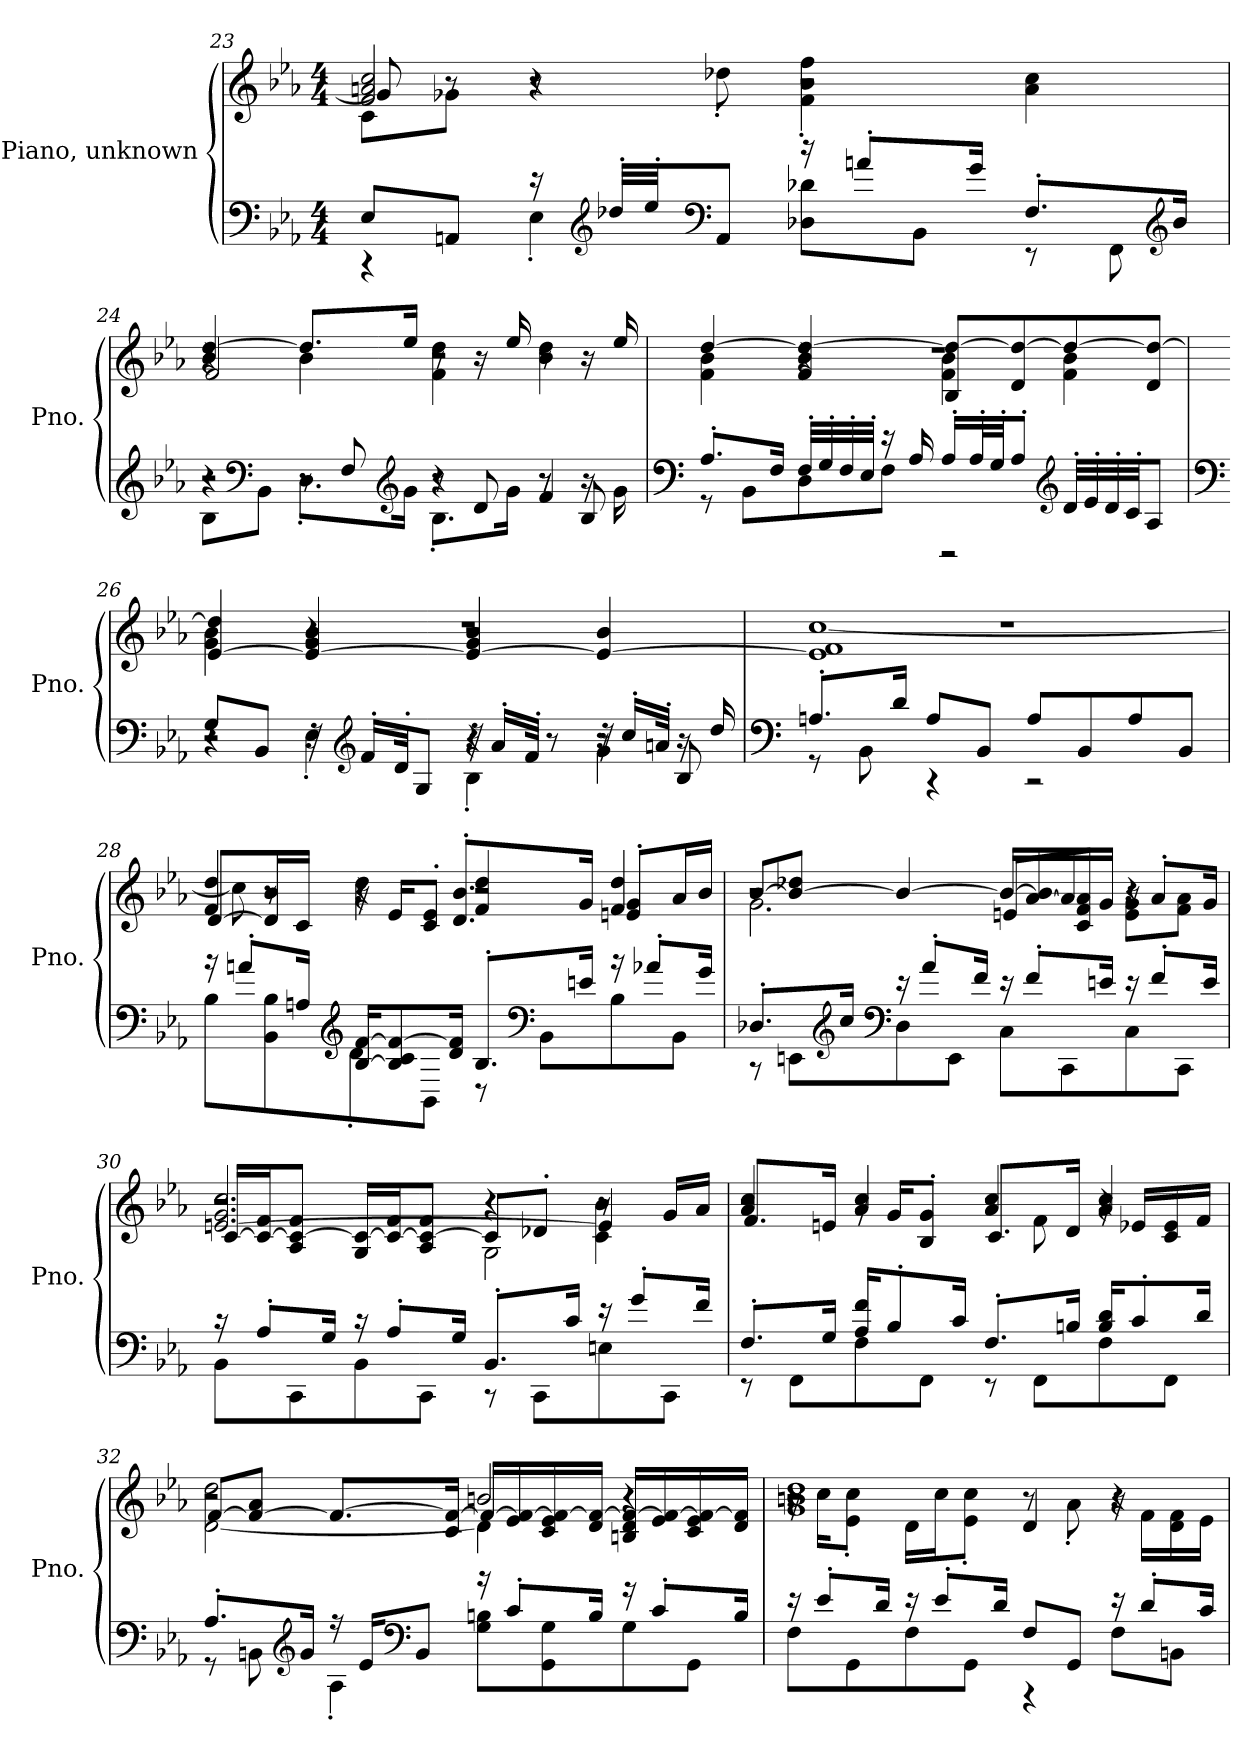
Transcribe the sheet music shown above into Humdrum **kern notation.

**kern	**kern
*part1	*part1
*staff2	*staff1
*I"Piano, unknown	*
*I'Pno.	*
!!LO:LB:g=z
*clefF4	*clefG2
*k[b-e-a-]	*k[b-e-a-]
*M4/4	*M4/4
=23	=23
*^	*^
*	*	*	*^
8E-/L	4r	2f/ 2an/ 2cc/	8c\L	8g-/]
8AAn/J	.	.	8g-X\J	8r
16r	4E-'\	.	8r	4r
*clefG2	*	*	*	*
32dd-X'/LLL	.	.	.	.
32ee-'/JJ	.	.	.	.
*clefF4	*	*	*	*
8AA/J	.	.	8dd-X'\	.
16r	8D-X\ 8d-X\L	2r	4f\' 4b-\' 4ff\'	2r
8an'/L	.	.	.	.
.	8BB-\J	.	.	.
16g/Jk	.	.	.	.
8.F'/L	8r	.	4a\ 4cc\	.
.	8FF\	.	.	.
*clefG2	*	*	*	*
16b-/Jk	.	.	.	.
=24	=24	=24	=24	=24
*	*^	*	*	*
4r	8B-\L	2r	4b-/ [4dd/	4r	2f/
*clefF4	*	*	*	*	*
.	8BB-\J	.	.	.	.
8r	8.D'\L	.	8.dd/L]	4b-\	.
8F/	.	.	.	.	.
*clefG2	*	*	*	*	*
.	16g\Jk	.	16ee-/Jk	.	.
8r	8.B-'\L	4r	8r	4f\ 4dd\	2r
8d/	.	.	16r	.	.
.	16g\Jk	.	16ee-/	.	.
4f/	8r	8r	8r	4b-\ 4dd\	.
.	16r	8B-/	16r	.	.
.	16g\	.	16ee-/	.	.
*v	*v	*v	*	*	*
!!LO:LB:g=z	!!	!!
=25	=25	=25	=25
*clefF4	*	*	*
*^	*	*	*
8.A-'/L	8r	1r	4f\ 4b-\	[4dd/
.	8BB-\L	.	.	.
16F/Jk	.	.	.	.
32F'/LLL	8D\	.	4r	4f/ 4b-/ 4dd/_
32G'/	.	.	.	.
32F'/	.	.	.	.
32E-'/JJJ	.	.	.	.
16r	8F\J	.	.	.
16A-/	.	.	.	.
16A-'/LL	2r	.	4f\ 4b-\	8B-/ 8dd/_L
32A-'/L	.	.	.	.
32G'/JJ	.	.	.	.
8A-'/J	.	.	.	8d/ 8dd/_
*clefG2	*	*	*	*
32d'/LLL	.	.	4f\ 4b-\	8dd/_
32e-'/	.	.	.	.
32d'/	.	.	.	.
32c'/JJ	.	.	.	.
8A-/J	.	.	.	8d/ 8dd/_J
*v	*v	*	*	*
=26	=26	=26	=26
*clefF4	*	*	*
*^	*	*	*
*	*^	*	*	*
8G/L	4r	2r	1r	4g\ 4b-\	[4e-/ 4dd/]
8BB-/J	.	.	.	.	.
32r	4E-'\	.	.	4r	4e-/_ 4g/ 4b-/
*clefG2	*	*	*	*	*
16f'/LL	.	.	.	.	.
32d'/JK	.	.	.	.	.
8G/J	.	.	.	.	.
32r	4B-'\	4r	.	2r	4e-/_ 4g/ 4b-/
16a-'/LL	.	.	.	.	.
32f'/JJk	.	.	.	.	.
8r	.	.	.	.	.
32r	4g\	8r	.	.	4e-/_ 4b-/
16cc'/LL	.	.	.	.	.
32an'/JJk	.	.	.	.	.
16r	.	8B-/	.	.	.
16dd/	.	.	.	.	.
*v	*v	*v	*	*	*
!!LO:PB:g=z	!!	!!
=27	=27	=27	=27
*clefF4	*	*	*
*^	*	*	*
8.An'/L	8r	1r	[1cc	1e-] 1f
.	8BB-\	.	.	.
16d/Jk	.	.	.	.
8A/L	4r	.	.	.
8BB-/J	.	.	.	.
8A/L	2r	.	.	.
8BB-/	.	.	.	.
8A/	.	.	.	.
8BB-/J	.	.	.	.
=28	=28	=28	=28	=28
16r	8B-\L	4f/ 4dd/	8cc\]	[8d/L
8an'/L	.	.	.	.
.	8BB-\ 8B-\	.	8r	16d/] 16b-/L
16An/Jk	.	.	.	16c/JJ
*clefG2	*	*	*	*
[16B-/ [16f/KL	8d'\	4r	4dd\	16r
8B-/] 8c/ 8f/_	.	.	.	16e-/KL
.	8BB-\J	.	.	8c/' 8e-/'J
16d/ 16f/]Jk	.	.	.	.
8.B-'/L	8r	4f/ 4dd/	2r	8.d/' 8.b-/'L
*clefF4	*	*	*	*
.	8BB-\L	.	.	.
16en/Jk	.	.	.	16g/Jk
16r	8B-\	4f/ 4dd/	.	8en/' 8g/'L
8a-X'/L	.	.	.	.
.	8BB-\J	.	.	16a-/L
16g/Jk	.	.	.	16b-/JJ
!!LO:LB:g=z	!!	!!
=29	=29	=29	=29	=29
8.D-X'/L	8r	[8b-/L	2.g\	2r
.	8EEn\L	8b-/_ 8dd-X/J	.	.
*clefG2	*	*	*	*
16cc/Jk	.	.	.	.
*clefF4	*	*	*	*
16r	8D-\	4b-/_	.	.
8a-'/L	.	.	.	.
.	8EE\J	.	.	.
16f/Jk	.	.	.	.
16r	8C\L	16b-/LL_	.	8en/L
8f'/L	.	[16a-/ 16b-/]	.	.
.	8CC\	16a-/]	.	8c/ 8f/ 8a-/J
16en/Jk	.	16g/JJ	.	.
16r	8C\	16r	8e\ 8g\L	4r
8f'/L	.	8a-'/L	.	.
.	8CC\J	.	8f\ 8a-\J	.
16e/Jk	.	16g/Jk	.	.
=30	=30	=30	=30	=30
*	*	*	*	*^
16r	8BB-\L	[2.en/ 2.g/ 2.cc/	2r	[16c/LL	2r
8A-'/L	.	.	.	16c/_ 16f/J	.
.	8CC\	.	.	8A-/ 8c/_ 8f/J	.
16G/Jk	.	.	.	.	.
16r	8BB-\	.	.	16G/ 16c/_LL	.
8A-'/L	.	.	.	16c/_ 16f/J	.
.	8CC\J	.	.	8A-/ 8c/_ 8f/J	.
16G/Jk	.	.	.	.	.
8.BB-'/L	8r	.	4r	8c/L]	2G\
.	8CC\L	.	.	8d-X'/J	.
16c/Jk	.	.	.	.	.
16r	8En\	4e/]	4c\ 4b-\	8r	.
8g'/L	.	.	.	.	.
.	8CC\J	.	.	16g/LL	.
16f/Jk	.	.	.	16a-/JJ	.
*	*	*	*	*v	*v
!!LO:LB:g=z
=31	=31	=31	=31	=31
8.F'/L	8r	4a-/ 4cc/	2r	8.f/L
.	8FF\L	.	.	.
16G/Jk	.	.	.	16en/Jk
16A-/ 16f/KL	8F\	4a-/ 4cc/	.	16r
8B-'/	.	.	.	16g/KL
.	8FF\J	.	.	8B-/' 8g/'J
16c/Jk	.	.	.	.
8.F'/L	8r	4a-/ 4cc/	8r	8.c/L
.	8FF\L	.	8f\	.
16Bn/Jk	.	.	.	16d/Jk
16B/ 16d/KL	8F\	4a-/ 4cc/	4r	16r
8c'/	.	.	.	16e-X/LL
.	8FF\J	.	.	16c/ 16e-/
16d/Jk	.	.	.	16f/JJ
=32	=32	=32	=32	=32
8.A-'/L	8r	2r	[2d\ 2dd\	[8f/L
.	8BBn\	.	.	8f/_ 8a-/J
*clefG2	*	*	*	*
16g/Jk	.	.	.	.
16r	4A-'\	.	.	8.f/L_
16e-/KL	.	.	.	.
*clefF4	*	*	*	*
8BB/J	.	.	.	.
.	.	.	.	16c/ 16f/_Jk
16r	8G\ 8Bn\L	2bn/	4d\]	16f/LL_
8c'/L	.	.	.	16e-/ 16f/_
.	8GG\ 8G\	.	.	16c/ 16e-/ 16f/_
16B/Jk	.	.	.	16d/ 16f/_JJ
16r	8G\	.	4r	16Bn/ 16d/ 16f/_LL
8c'/L	.	.	.	16e-/ 16f/_
.	8GG\J	.	.	16c/ 16e-/ 16f/_
16B/Jk	.	.	.	16d/ 16f/]JJ
!!LO:LB:g=z	!!	!!
=33	=33	=33	=33	=33
16r	8F\L	1g 1bn 1dd	16r	2r
8e-'/L	.	.	16cc\KL	.
.	8GG\	.	8e-\' 8cc\'J	.
16d/Jk	.	.	.	.
16r	8F\	.	16d\LL	.
8e-'/L	.	.	16cc\J	.
.	8GG\J	.	8e-\' 8cc\'J	.
16d/Jk	.	.	.	.
8F/L	4r	.	8r	4d/
8GG/J	.	.	8a-'\	.
16r	8F\L	.	16r	4r
8d'/L	.	.	16f\LL	.
.	8BBn\J	.	16d\ 16f\	.
16c/Jk	.	.	16e-\JJ	.
*v	*v	*	*	*
*	*v	*v	*v
=	=
*-	*-
